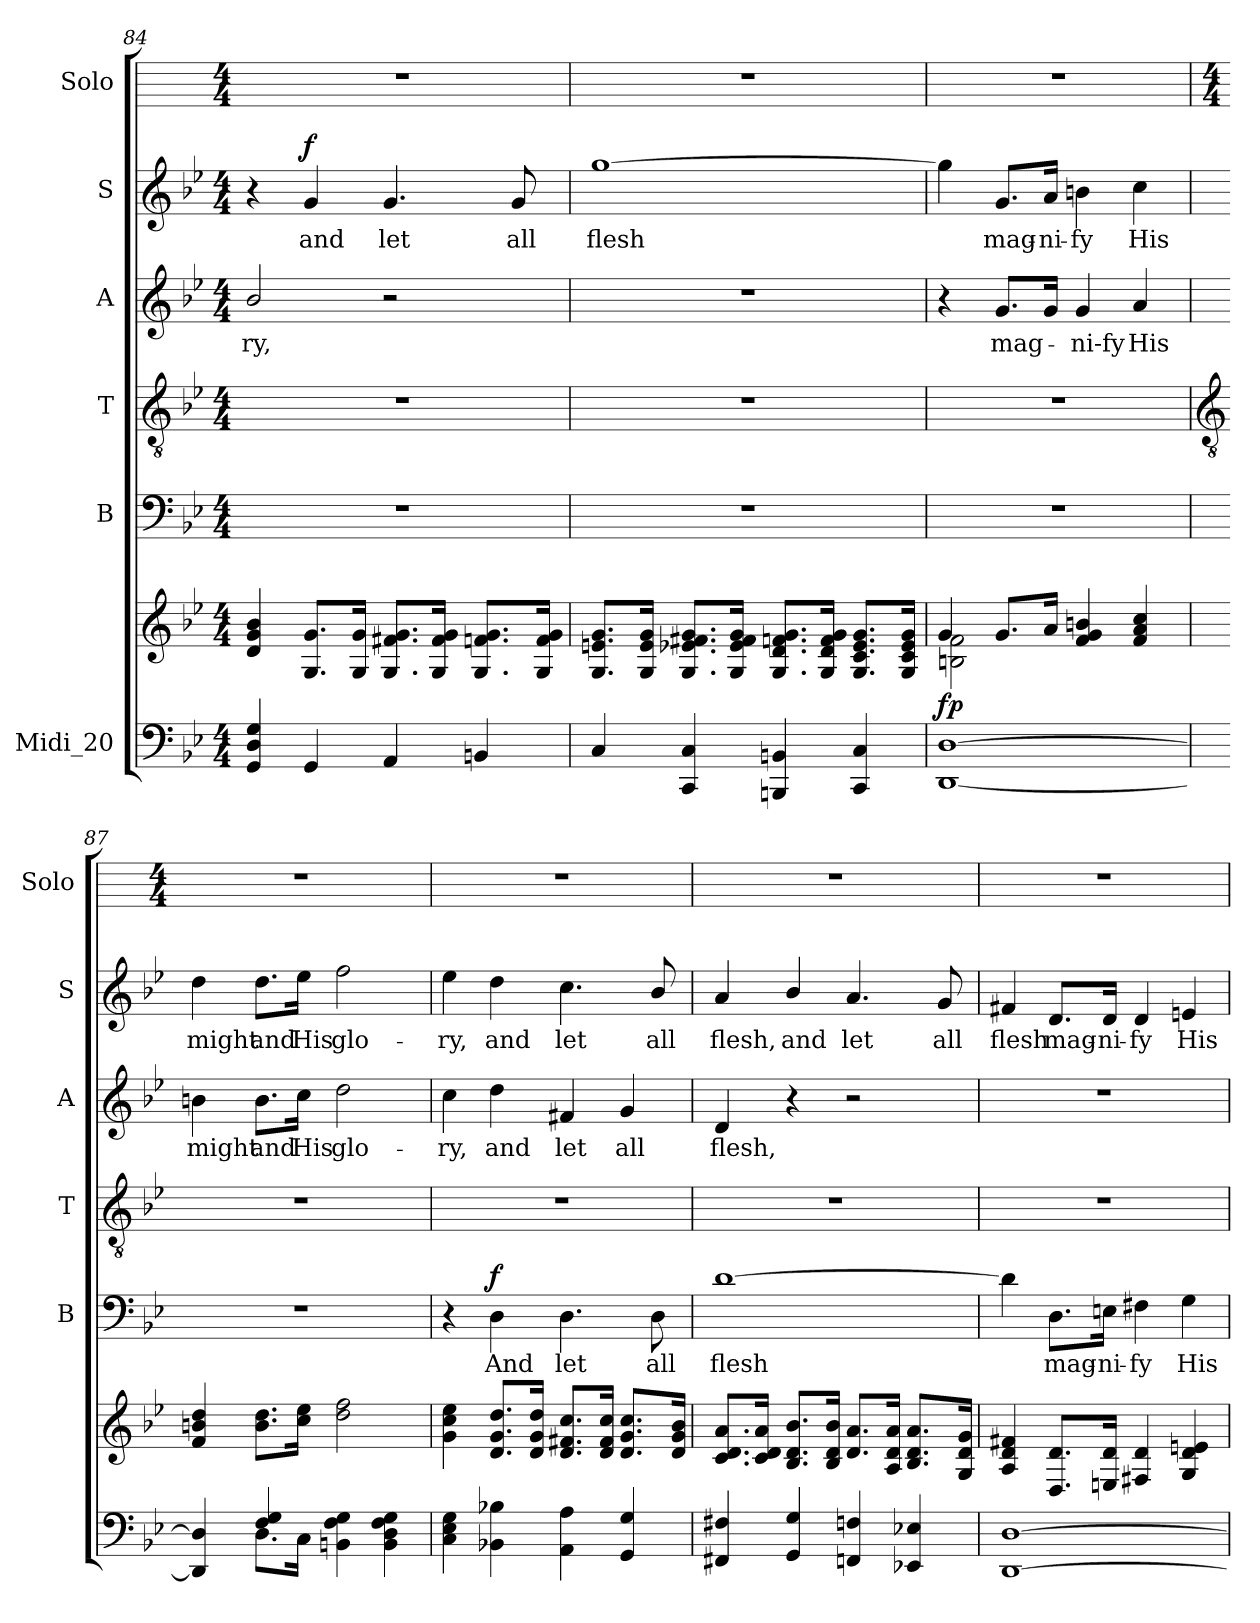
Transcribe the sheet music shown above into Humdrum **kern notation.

**kern	**kern	**dynam	**kern	**text	**dynam	**kern	**kern	**text	**kern	**text	**dynam	**kern
*part6	*part6	*part6	*part5	*part5	*part5	*part4	*part3	*part3	*part2	*part2	*part2	*part1
*staff7	*staff6	*staff6/7	*staff5	*staff5	*staff5	*staff4	*staff3	*staff3	*staff2	*staff2	*staff2	*staff1
*I"Midi_20	*	*	*I"B	*	*	*I"T	*I"A	*	*I"S	*	*	*I"Solo
*	*	*	*I'B	*	*	*I'T	*I'A	*	*I'S	*	*	*I'Solo
*clefF4	*clefG2	*	*clefF4	*	*	*clefGv2	*clefG2	*	*clefG2	*	*	*
*k[b-e-]	*k[b-e-]	*	*k[b-e-]	*	*	*k[b-e-]	*k[b-e-]	*	*k[b-e-]	*	*	*
*B-:	*B-:	*	*B-:	*	*	*B-:	*B-:	*	*B-:	*	*	*
*M4/4	*M4/4	*	*M4/4	*	*	*M4/4	*M4/4	*	*M4/4	*	*	*M4/4
=84	=84	=84	=84	=84	=84	=84	=84	=84	=84	=84	=84	=84
*	*^	*	*	*	*	*	*	*	*	*	*	*
!	!	!	!	!	!	!	!	!	!LO:LY:b	!	!	!	!
4GG 4D 4G	4d 4g 4b-	2ryy	.	1r	.	.	1r	2b-/	-ry,	4r	.	.	1r
!	!	!	!	!	!	!	!	!	!	!	!LO:LY:b	!LO:DY:b	!
4GG	8.G 8.gL	.	.	.	.	.	.	.	.	4g	and	f	.
.	16G 16gJ	.	.	.	.	.	.	.	.	.	.	.	.
!	!	!	!	!	!	!	!	!	!	!	!LO:LY:b	!	!
4AA	8.G 8.f#X 8.gL	2ryy	.	.	.	.	.	2r	.	4.g	let	.	.
.	16G 16f# 16gJ	.	.	.	.	.	.	.	.	.	.	.	.
4BBn	8.G 8.fn 8.gL	.	.	.	.	.	.	.	.	.	.	.	.
!	!	!	!	!	!	!	!	!	!	!	!LO:LY:b	!	!
.	.	.	.	.	.	.	.	.	.	8g	all	.	.
.	16G 16f 16gJ	.	.	.	.	.	.	.	.	.	.	.	.
=85	=85	=85	=85	=85	=85	=85	=85	=85	=85	=85	=85	=85	=85
!	!	!	!	!	!	!	!	!	!	!	!LO:LY:b	!	!
4C	8.G 8.en 8.gL	2ryy	.	1r	.	.	1r	1r	.	[1gg	flesh	.	1r
.	16G 16e 16gJ	.	.	.	.	.	.	.	.	.	.	.	.
4CC 4C	8.G 8.e-X 8.f#X 8.gL	.	.	.	.	.	.	.	.	.	.	.	.
.	16G 16e- 16f# 16gJ	.	.	.	.	.	.	.	.	.	.	.	.
4BBBn 4BBn	8.G 8.d 8.fn 8.gL	2ryy	.	.	.	.	.	.	.	.	.	.	.
.	16G 16d 16f 16gJ	.	.	.	.	.	.	.	.	.	.	.	.
4CC 4C	8.G 8.c 8.e- 8.gL	.	.	.	.	.	.	.	.	.	.	.	.
.	16G 16c 16e- 16gJ	.	.	.	.	.	.	.	.	.	.	.	.
=86	=86	=86	=86	=86	=86	=86	=86	=86	=86	=86	=86	=86	=86
!	!	!	!LO:DY:a=2	!	!	!	!	!	!	!	!	!	!
[1DD [1D	4g	2Bn\ 2f\	fp	1r	.	.	1r	4r	.	4gg]	.	.	1r
!	!	!	!	!	!	!	!	!	!LO:LY:b	!	!LO:LY:b	!	!
.	8.gL	.	.	.	.	.	.	8.g/L	mag-	8.g/L	mag-	.	.
!	!	!	!	!	!	!	!	!	!	!	!LO:LY:b	!	!
.	16aJ	.	.	.	.	.	.	16g/Jk	.	16a/Jk	-ni-	.	.
!	!	!	!	!	!	!	!	!	!LO:LY:b	!	!LO:LY:b	!	!
.	4f 4g 4bn	2ryy	.	.	.	.	.	4g	-ni-fy	4bn	-fy	.	.
!	!	!	!	!	!	!	!	!	!LO:LY:b	!	!LO:LY:b	!	!
.	4f 4a 4cc	.	.	.	.	.	.	4a	His	4cc	His	.	.
*	*v	*v	*	*	*	*	*	*	*	*	*	*	*
!!LO:LB:g=z
=87	=87	=87	=87	=87	=87	=87	=87	=87	=87	=87	=87	=87
*	*	*	*	*	*	*clefGv2	*	*	*	*	*	*
*	*	*	*	*	*	*	*	*	*	*	*	*M4/4
*^	*	*	*	*	*	*	*	*	*	*	*	*
!	!	!	!	!	!	!	!	!	!LO:LY:b	!	!LO:LY:b	!	!
4DD] 4D]	4ryy	4f 4bn 4dd	.	1r	.	.	1r	4bn	might	4dd	might	.	1r
!	!	!	!	!	!	!	!	!	!LO:LY:b	!	!LO:LY:b	!	!
4F/ 4G/	8.D\L	8.b\ 8.dd\L	.	.	.	.	.	8.b\L	and	8.dd\L	and	.	.
!	!	!	!	!	!	!	!	!	!LO:LY:b	!	!LO:LY:b	!	!
.	16C\J	16cc\ 16ee-\J	.	.	.	.	.	16cc\Jk	His	16ee-\Jk	His	.	.
!	!	!	!	!	!	!	!	!	!LO:LY:b	!	!LO:LY:b	!	!
4BBn\ 4F\ 4G\	2ryy	2dd\ 2ff\	.	.	.	.	.	2dd	glo-	2ff	glo-	.	.
4BB\ 4D\ 4F\ 4G\	.	.	.	.	.	.	.	.	.	.	.	.	.
=88	=88	=88	=88	=88	=88	=88	=88	=88	=88	=88	=88	=88	=88
!	!	!	!	!	!	!	!	!	!LO:LY:b	!	!LO:LY:b	!	!
4C\ 4E-\ 4G\	2ryy	4g\ 4cc\ 4ee-\	.	4r	.	.	1r	4cc	-ry,	4ee-	-ry,	.	1r
!	!	!	!	!	!LO:LY:b	!LO:DY:b	!	!	!LO:LY:b	!	!LO:LY:b	!	!
4BB-X\ 4B-X\	.	8.d 8.g 8.ddL	.	4D	And	f	.	4dd	and	4dd	and	.	.
.	.	16d 16g 16ddJ	.	.	.	.	.	.	.	.	.	.	.
!	!	!	!	!	!LO:LY:b	!	!	!	!LO:LY:b	!	!LO:LY:b	!	!
4AA\ 4A\	2ryy	8.d 8.f#X 8.ccL	.	4.D	let	.	.	4f#X	let	4.cc	let	.	.
.	.	16d 16f# 16ccJ	.	.	.	.	.	.	.	.	.	.	.
!	!	!	!	!	!	!	!	!	!LO:LY:b	!	!	!	!
4GG 4G	.	8.d 8.g 8.ccL	.	.	.	.	.	4g	all	.	.	.	.
!	!	!	!	!	!LO:LY:b	!	!	!	!	!	!LO:LY:b	!	!
.	.	.	.	8D	all	.	.	.	.	8b-/	all	.	.
.	.	16d 16g 16b-J	.	.	.	.	.	.	.	.	.	.	.
=89	=89	=89	=89	=89	=89	=89	=89	=89	=89	=89	=89	=89	=89
!	!	!	!	!	!LO:LY:b	!	!	!	!LO:LY:b	!	!LO:LY:b	!	!
4FF#X 4F#X	1ryy	8.c 8.d 8.aL	.	[1d	flesh	.	1r	4d	flesh,	4a	flesh,	.	1r
.	.	16c 16d 16aJ	.	.	.	.	.	.	.	.	.	.	.
!	!	!	!	!	!	!	!	!	!	!	!LO:LY:b	!	!
4GG 4G	.	8.B- 8.d 8.b-L	.	.	.	.	.	4r	.	4b-/	and	.	.
.	.	16B- 16d 16b-J	.	.	.	.	.	.	.	.	.	.	.
!	!	!	!	!	!	!	!	!	!	!	!LO:LY:b	!	!
4FFn 4Fn	.	8.d 8.aL	.	.	.	.	.	2r	.	4.a	let	.	.
.	.	16A 16d 16aJ	.	.	.	.	.	.	.	.	.	.	.
4EE-X 4E-X	.	8.B- 8.d 8.aL	.	.	.	.	.	.	.	.	.	.	.
!	!	!	!	!	!	!	!	!	!	!	!LO:LY:b	!	!
.	.	.	.	.	.	.	.	.	.	8g	all	.	.
.	.	16G 16d 16gJ	.	.	.	.	.	.	.	.	.	.	.
=90	=90	=90	=90	=90	=90	=90	=90	=90	=90	=90	=90	=90	=90
!	!	!	!	!	!	!	!	!	!	!	!LO:LY:b	!	!
[1DD [1D	1ryy	4A 4d 4f#X	.	4d]	.	.	1r	1r	.	4f#X	flesh	.	1r
!	!	!	!	!	!LO:LY:b	!	!	!	!	!	!LO:LY:b	!	!
.	.	8.D 8.dL	.	8.D\L	mag-	.	.	.	.	8.d/L	mag-	.	.
!	!	!	!	!	!LO:LY:b	!	!	!	!	!	!LO:LY:b	!	!
.	.	16En 16dJ	.	16En\Jk	-ni-	.	.	.	.	16d/Jk	-ni-	.	.
!	!	!	!	!	!LO:LY:b	!	!	!	!	!	!LO:LY:b	!	!
.	.	4F#X 4d	.	4F#X	-fy	.	.	.	.	4d	-fy	.	.
!	!	!	!	!	!LO:LY:b	!	!	!	!	!	!LO:LY:b	!	!
.	.	4G 4d 4en	.	4G	His	.	.	.	.	4en	His	.	.
*v	*v	*	*	*	*	*	*	*	*	*	*	*	*
=	=	=	=	=	=	=	=	=	=	=	=	=
*-	*-	*-	*-	*-	*-	*-	*-	*-	*-	*-	*-	*-
